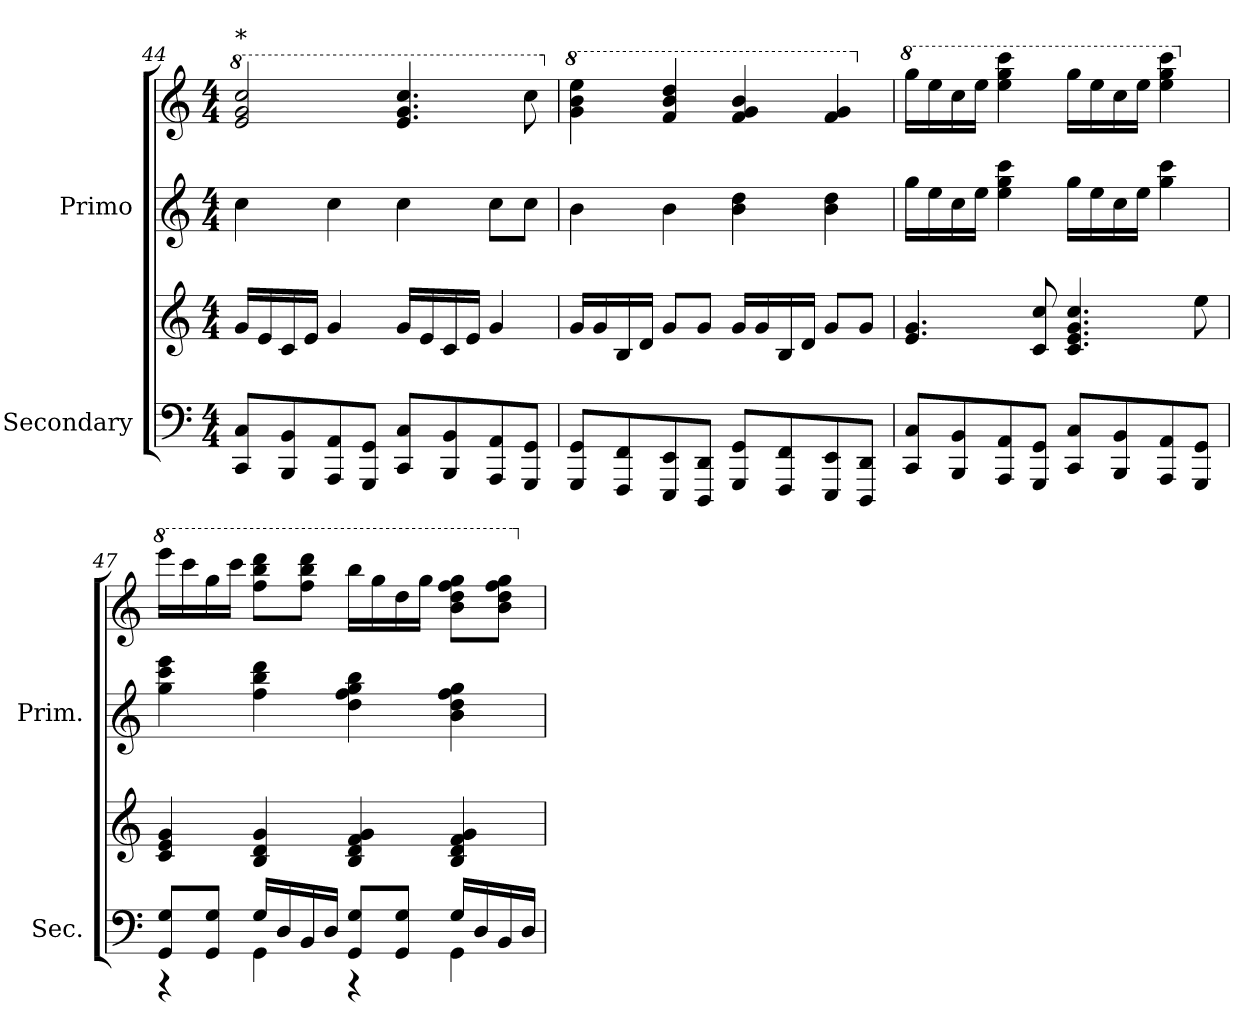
**kern	**kern	**kern	**kern
*part2	*part2	*part1	*part1
*staff4	*staff3	*staff2	*staff1
*I"Secondary	*	*I"Primo	*
*I'Sec.	*	*I'Prim.	*
!!LO:PB:g=z
*clefF4	*clefG2	*clefG2	*clefG2
*k[]	*k[]	*k[]	*k[]
*M4/4	*M4/4	*M4/4	*M4/4
*	*	*	*8va
=44	=44	=44	=44
!	!	!	!LO:TX:a:t=*
8CC/ 8C/L	16g/LL	4cc\	2ee/ 2gg/ 2ccc/
.	16e/	.	.
8BBB/ 8BB/	16c/	.	.
.	16e/JJ	.	.
8AAA/ 8AA/	4g/	4cc\	.
8GGG/ 8GG/J	.	.	.
8CC/ 8C/L	16g/LL	4cc\	4.ee/ 4.gg/ 4.ccc/
.	16e/	.	.
8BBB/ 8BB/	16c/	.	.
.	16e/JJ	.	.
8AAA/ 8AA/	4g/	8cc\L	.
8GGG/ 8GG/J	.	8cc\J	8ccc\
=45	=45	=45	=45
*	*	*	*X8va
*	*	*	*8va
8GGG/ 8GG/L	16g/LL	4b\	4gg\ 4bb\ 4eee\
.	16g/	.	.
8FFF/ 8FF/	16B/	.	.
.	16d/JJ	.	.
8EEE/ 8EE/	8g/L	4b\	4ff/ 4bb/ 4ddd/
8DDD/ 8DD/J	8g/J	.	.
8GGG/ 8GG/L	16g/LL	4b\ 4dd\	4ff/ 4gg/ 4bb/
.	16g/	.	.
8FFF/ 8FF/	16B/	.	.
.	16d/JJ	.	.
8EEE/ 8EE/	8g/L	4b\ 4dd\	4ff/ 4gg/
8DDD/ 8DD/J	8g/J	.	.
=46	=46	=46	=46
*	*	*	*X8va
*	*	*	*8va
8CC/ 8C/L	4.e/ 4.g/	16gg\LL	16ggg\LL
.	.	16ee\	16eee\
8BBB/ 8BB/	.	16cc\	16ccc\
.	.	16ee\JJ	16eee\JJ
8AAA/ 8AA/	.	4ee\ 4gg\ 4ccc\	4eee\ 4ggg\ 4cccc\
8GGG/ 8GG/J	8c/ 8cc/	.	.
8CC/ 8C/L	4.c/ 4.e/ 4.g/ 4.cc/	16gg\LL	16ggg\LL
.	.	16ee\	16eee\
8BBB/ 8BB/	.	16cc\	16ccc\
.	.	16ee\JJ	16eee\JJ
8AAA/ 8AA/	.	4gg\ 4ccc\	4eee\ 4ggg\ 4cccc\
8GGG/ 8GG/J	8ee\	.	.
!!LO:LB:g=z
=47	=47	=47	=47
*^	*	*	*
*	*	*	*	*X8va
*	*	*	*	*8va
8GG/ 8G/L	4r	4c/ 4e/ 4g/	4gg\ 4ccc\ 4eee\	16eeee\LL
.	.	.	.	16cccc\
8GG/ 8G/J	.	.	.	16ggg\
.	.	.	.	16cccc\JJ
16G/LL	4GG\	4B/ 4d/ 4g/	4ff\ 4bb\ 4ddd\	8fff\ 8bbb\ 8dddd\L
16D/	.	.	.	.
16BB/	.	.	.	8fff\ 8bbb\ 8dddd\J
16D/JJ	.	.	.	.
8GG/ 8G/L	4r	4B/ 4d/ 4f/ 4g/	4dd\ 4ff\ 4gg\ 4bb\	16bbb\LL
.	.	.	.	16ggg\
8GG/ 8G/J	.	.	.	16ddd\
.	.	.	.	16ggg\JJ
16G/LL	4GG\	4B/ 4d/ 4f/ 4g/	4b\ 4dd\ 4ff\ 4gg\	8bb\ 8ddd\ 8fff\ 8ggg\L
16D/	.	.	.	.
16BB/	.	.	.	8bb\ 8ddd\ 8fff\ 8ggg\J
16D/JJ	.	.	.	.
*v	*v	*	*	*
*	*	*	*X8va
=	=	=	=
*-	*-	*-	*-
